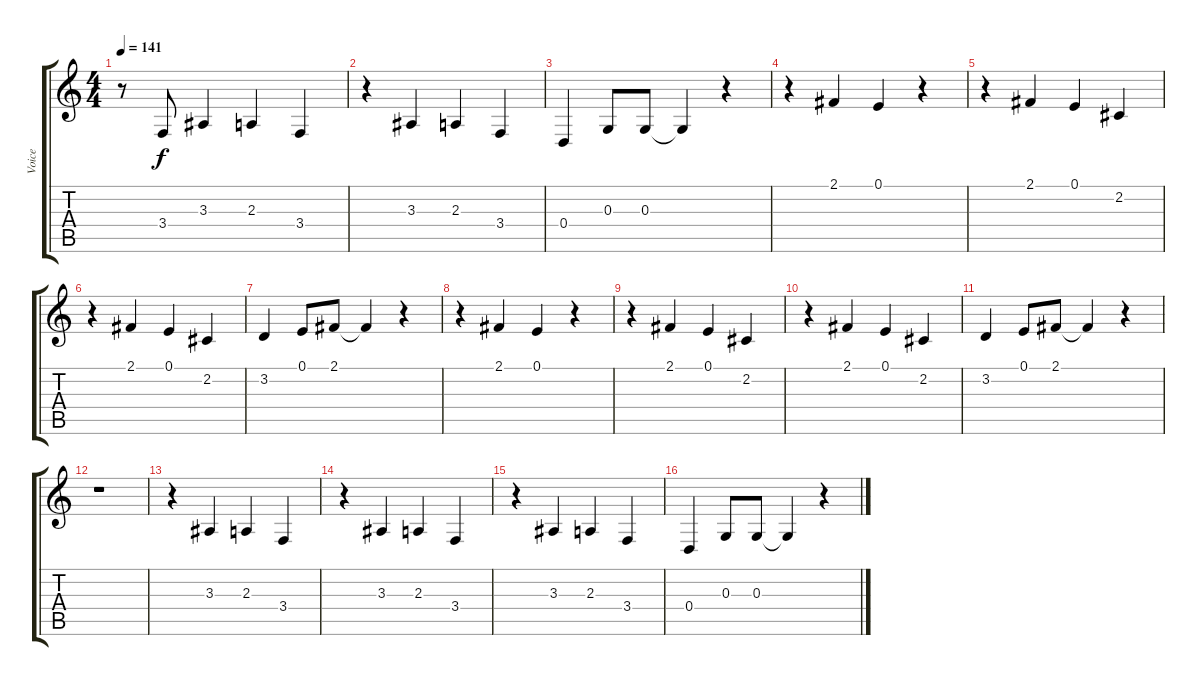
\track ("Voice" "Voice") {instrument altosax}
\staff {score tabs}
\tuning (E4 B3 G3 D3 A2 E2) {hide}
\ts (4 4)
\tempo 141
\clef g2
\ks c
r.8{dy f} 3.4.8 3.3.4 2.3.4 3.4.4 |
r.4 3.3.4 2.3.4 3.4.4 |
0.4.4 0.3.8 0.3.8 0.3{t}.4 r.4 |
r.4 2.1.4 0.1.4 r.4 |
r.4 2.1.4 0.1.4 2.2.4 |
r.4 2.1.4 0.1.4 2.2.4 |
3.2.4 0.1.8 2.1.8 2.1{t}.4 r.4 |
r.4 2.1.4 0.1.4 r.4 |
r.4 2.1.4 0.1.4 2.2.4 |
r.4 2.1.4 0.1.4 2.2.4 |
3.2.4 0.1.8 2.1.8 2.1{t}.4 r.4 |
r.1 |
r.4 3.3.4 2.3.4 3.4.4 |
r.4 3.3.4 2.3.4 3.4.4 |
r.4 3.3.4 2.3.4 3.4.4 |
0.4.4 0.3.8 0.3.8 0.3{t}.4 r.4
